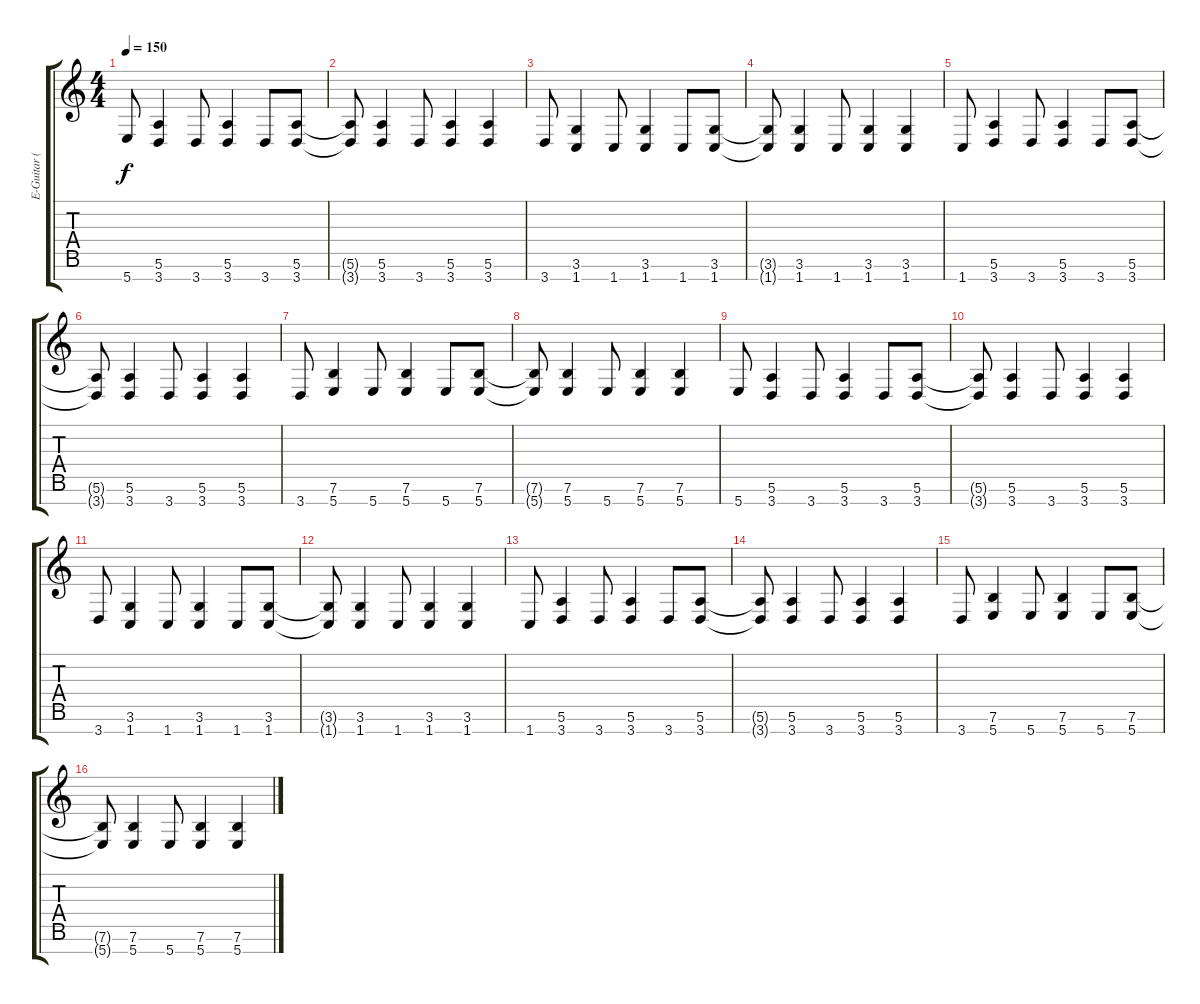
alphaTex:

\track ("E-Guitar (7-String)" "E-Guitar (") {instrument distortionguitar}
\staff {score tabs}
\tuning (E4 B3 G3 D3 A2 E2 B1) {hide}
\ts (4 4)
\tempo 150
\clef g2
\ks c
5.7.8{dy f} (5.6 3.7).4 3.7.8 (5.6 3.7).4 3.7.8 (5.6 3.7).8 |
(5.6{t} 3.7{t}).8 (5.6 3.7).4 3.7.8 (5.6 3.7).4 (5.6 3.7).4 |
3.7.8 (3.6 1.7).4 1.7.8 (3.6 1.7).4 1.7.8 (3.6 1.7).8 |
(3.6{t} 1.7{t}).8 (3.6 1.7).4 1.7.8 (3.6 1.7).4 (3.6 1.7).4 |
1.7.8 (5.6 3.7).4 3.7.8 (5.6 3.7).4 3.7.8 (5.6 3.7).8 |
(5.6{t} 3.7{t}).8 (5.6 3.7).4 3.7.8 (5.6 3.7).4 (5.6 3.7).4 |
3.7.8 (7.6 5.7).4 5.7.8 (7.6 5.7).4 5.7.8 (7.6 5.7).8 |
(7.6{t} 5.7{t}).8 (7.6 5.7).4 5.7.8 (7.6 5.7).4 (7.6 5.7).4 |
5.7.8 (5.6 3.7).4 3.7.8 (5.6 3.7).4 3.7.8 (5.6 3.7).8 |
(5.6{t} 3.7{t}).8 (5.6 3.7).4 3.7.8 (5.6 3.7).4 (5.6 3.7).4 |
3.7.8 (3.6 1.7).4 1.7.8 (3.6 1.7).4 1.7.8 (3.6 1.7).8 |
(3.6{t} 1.7{t}).8 (3.6 1.7).4 1.7.8 (3.6 1.7).4 (3.6 1.7).4 |
1.7.8 (5.6 3.7).4 3.7.8 (5.6 3.7).4 3.7.8 (5.6 3.7).8 |
(5.6{t} 3.7{t}).8 (5.6 3.7).4 3.7.8 (5.6 3.7).4 (5.6 3.7).4 |
3.7.8 (7.6 5.7).4 5.7.8 (7.6 5.7).4 5.7.8 (7.6 5.7).8 |
(7.6{t} 5.7{t}).8 (7.6 5.7).4 5.7.8 (7.6 5.7).4 (7.6 5.7).4
